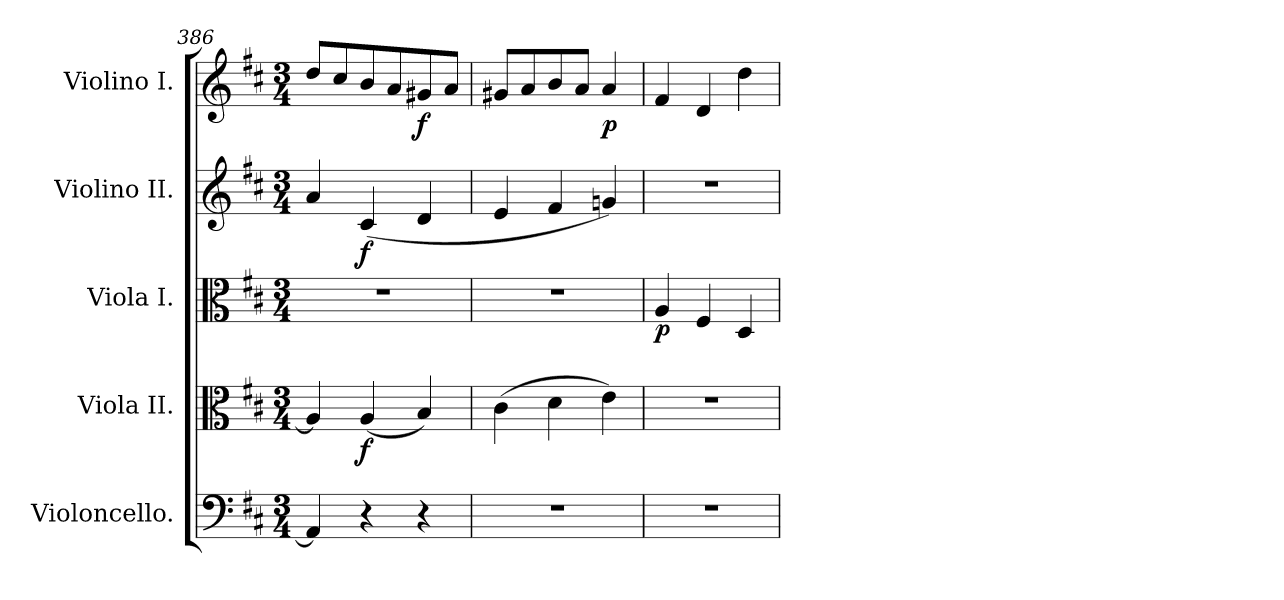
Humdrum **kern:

**kern	**kern	**dynam	**kern	**dynam	**kern	**dynam	**kern	**dynam
*part5	*part4	*part4	*part3	*part3	*part2	*part2	*part1	*part1
*staff5	*staff4	*staff4	*staff3	*staff3	*staff2	*staff2	*staff1	*staff1
*I"Violoncello.	*I"Viola II.	*	*I"Viola I.	*	*I"Violino II.	*	*I"Violino I.	*
*I'Vc	*I'Vla	*	*I'Vla	*	*I'Vln	*	*I'Vln	*
!!LO:LB:g=z
*clefF4	*clefC3	*	*clefC3	*	*clefG2	*	*clefG2	*
*k[f#c#]	*k[f#c#]	*	*k[f#c#]	*	*k[f#c#]	*	*k[f#c#]	*
*M3/4	*M3/4	*	*M3/4	*	*M3/4	*	*M3/4	*
=386	=386	=386	=386	=386	=386	=386	=386	=386
4AA/]	4A/]	.	2.r	.	4a/	.	8dd/L	.
.	.	.	.	.	.	.	8cc#/	.
!	!	!LO:DY:b	!	!	!	!LO:DY:b	!	!
4r	(<4A/	f	.	.	(<4c#/	f	8b/	.
.	.	.	.	.	.	.	8a/	.
!	!	!	!	!	!	!	!	!LO:DY:b
4r	4B/)	.	.	.	4d/	.	8g#X/	f
.	.	.	.	.	.	.	8a/J	.
=387	=387	=387	=387	=387	=387	=387	=387	=387
2.r	(>4c#\	.	2.r	.	4e/	.	8g#X/L	.
.	.	.	.	.	.	.	8a/	.
.	4d\	.	.	.	4f#/	.	8b/	.
.	.	.	.	.	.	.	8a/J	.
!	!	!	!	!	!	!	!	!LO:DY:b
.	4e\)	.	.	.	4gn/)	.	4a/	p
=388	=388	=388	=388	=388	=388	=388	=388	=388
!	!	!	!	!LO:DY:b	!	!	!	!
2.r	2.r	.	4A/	p	2.r	.	4f#/	.
.	.	.	4F#/	.	.	.	4d/	.
.	.	.	4D/	.	.	.	4dd\	.
=	=	=	=	=	=	=	=	=
*-	*-	*-	*-	*-	*-	*-	*-	*-
